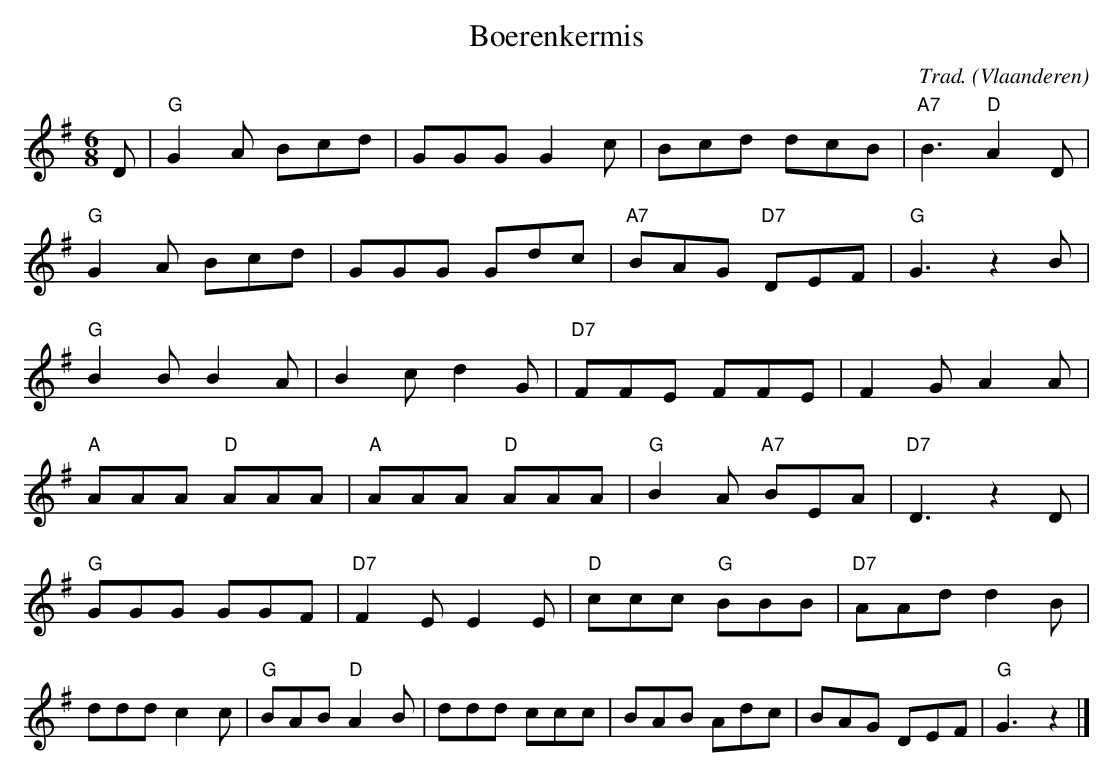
X:1
T:Boerenkermis
C:Trad.
O:Vlaanderen
L:1/8
M:6/8
K:G
D | "G"G2 A Bcd | GGG G2 c | Bcd dcB | "A7"B3 "D"A2 D |
"G"G2 A Bcd | GGG Gdc| "A7"BAG "D7"DEF | "G"G3 z2 B |
"G"B2 B B2 A | B2 c d2 G | "D7"FFE FFE | F2 G A2 A |
"A"AAA "D"AAA | "A"AAA "D"AAA | "G"B2 A "A7"BEA | "D7"D3 z2 D |
"G"GGG GGF | "D7"F2 E E2 E | "D"ccc "G"BBB | "D7"AAd d2 B |
ddd c2 c | "G"BAB "D"A2 B | ddd ccc | BAB Adc | BAG DEF | "G"G3 z2 |]
